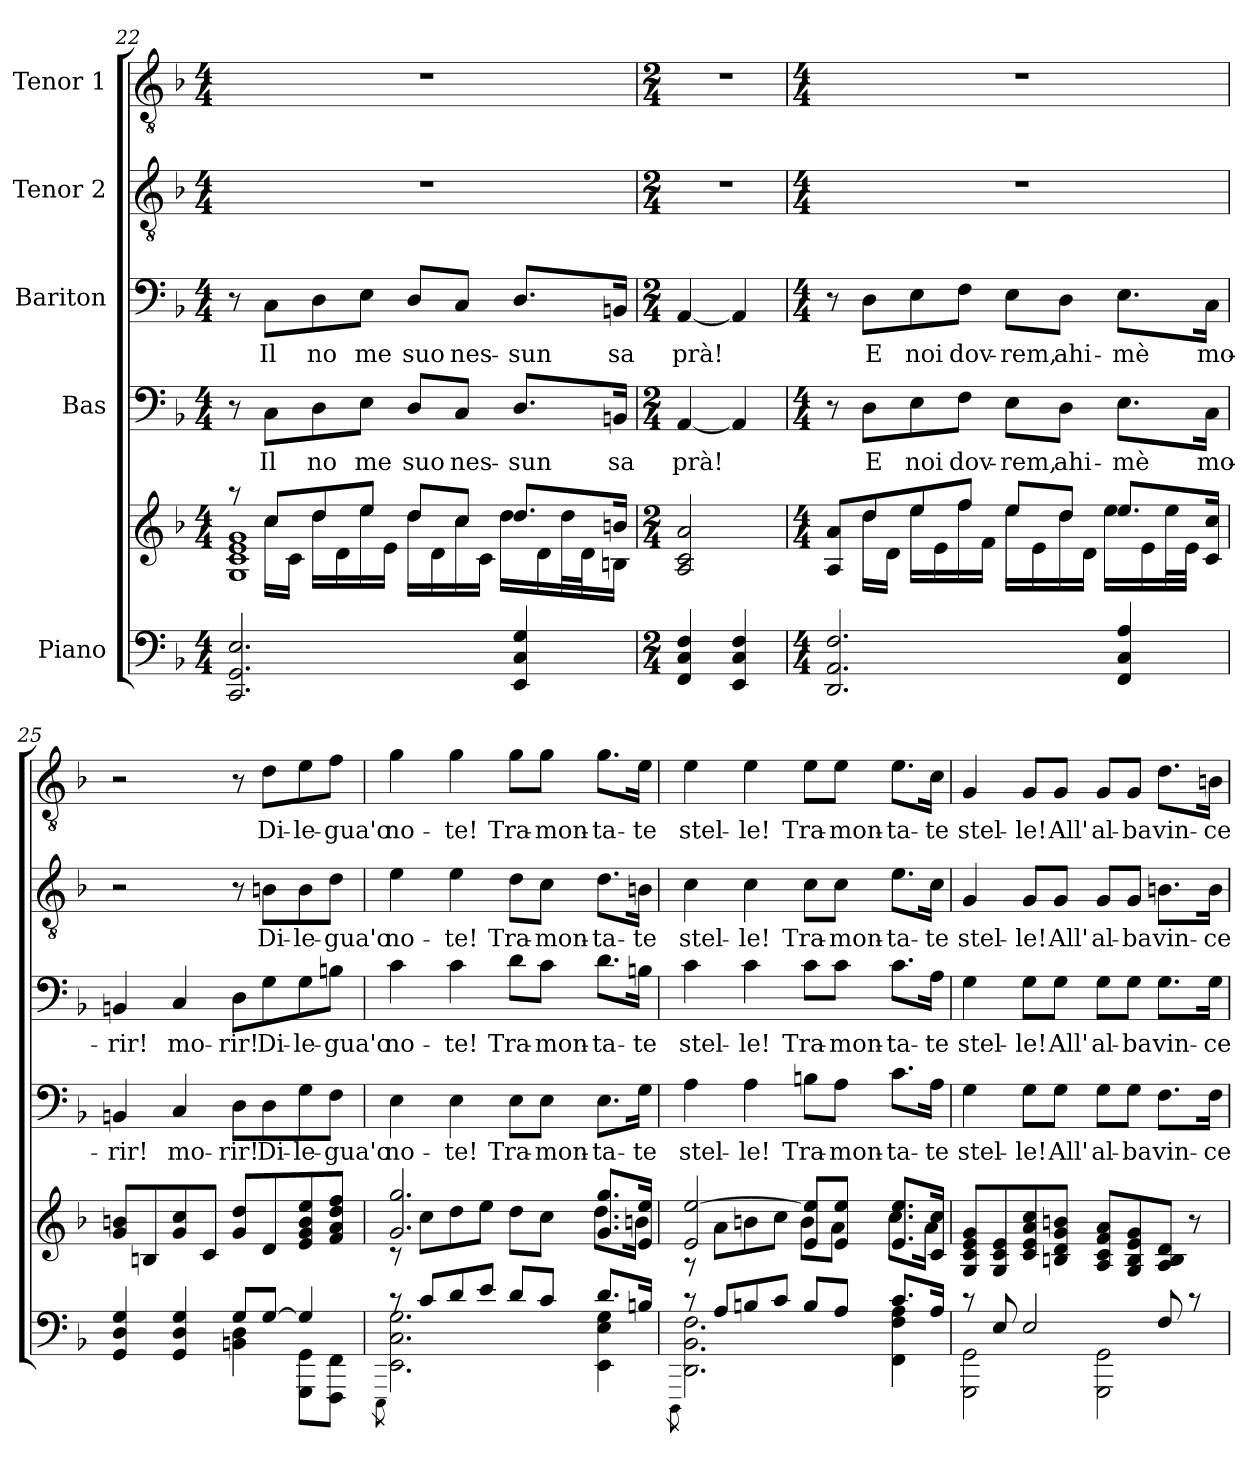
**kern	**kern	**kern	**text	**kern	**text	**kern	**text	**kern	**text
*part5	*part5	*part4	*part4	*part3	*part3	*part2	*part2	*part1	*part1
*staff6	*staff5	*staff4	*staff4	*staff3	*staff3	*staff2	*staff2	*staff1	*staff1
*I"Piano	*	*I"Bas	*	*I"Bariton	*	*I"Tenor 2	*	*I"Tenor 1	*
!!LO:LB:g=z
*clefF4	*clefG2	*clefF4	*	*clefF4	*	*clefGv2	*	*clefGv2	*
*k[b-]	*k[b-]	*k[b-]	*	*k[b-]	*	*k[b-]	*	*k[b-]	*
*F:	*F:	*F:	*	*F:	*	*F:	*	*F:	*
*M4/4	*M4/4	*M4/4	*	*M4/4	*	*M4/4	*	*M4/4	*
=22	=22	=22	=22	=22	=22	=22	=22	=22	=22
*	*^	*	*	*	*	*	*	*	*
*	*	*^	*	*	*	*	*	*	*	*
2.CC/ 2.GG/ 2.E/	8raa	8ryy	1G 1c 1e 1g	8r	.	8r	.	1r	.	1r	.
!	!	!	!	!	!LO:LY:b	!	!LO:LY:b	!	!	!	!
.	8cc/L	16cc\LL	.	8C\L	Il	8C\L	Il	.	.	.	.
.	.	16c\JJ	.	.	.	.	.	.	.	.	.
!	!	!	!	!	!LO:LY:b	!	!LO:LY:b	!	!	!	!
.	8dd/	16dd\LL	.	8D\	no	8D\	no	.	.	.	.
.	.	16d\	.	.	.	.	.	.	.	.	.
!	!	!	!	!	!LO:LY:b	!	!LO:LY:b	!	!	!	!
.	8ee/J	16ee\	.	8E\J	me	8E\J	me	.	.	.	.
.	.	16e\JJ	.	.	.	.	.	.	.	.	.
!	!	!	!	!	!LO:LY:b	!	!LO:LY:b	!	!	!	!
.	8dd/L	16dd\LL	.	8D/L	suo	8D/L	suo	.	.	.	.
.	.	16d\	.	.	.	.	.	.	.	.	.
!	!	!	!	!	!LO:LY:b	!	!LO:LY:b	!	!	!	!
.	8cc/J	16cc\	.	8C/J	nes-	8C/J	nes-	.	.	.	.
.	.	16c\JJ	.	.	.	.	.	.	.	.	.
!	!	!	!	!	!LO:LY:b	!	!LO:LY:b	!	!	!	!
4EE/ 4C/ 4G/	8.dd/L	16dd\LL	.	8.D/L	-sun	8.D/L	-sun	.	.	.	.
.	.	16d\	.	.	.	.	.	.	.	.	.
.	.	32dd\L	.	.	.	.	.	.	.	.	.
.	.	32d\J	.	.	.	.	.	.	.	.	.
!	!	!	!	!	!LO:LY:b	!	!LO:LY:b	!	!	!	!
.	16bn/Jk	16Bn\JJ	.	16BBn/Jk	sa	16BBn/Jk	sa	.	.	.	.
*	*v	*v	*v	*	*	*	*	*	*	*	*
=23	=23	=23	=23	=23	=23	=23	=23	=23	=23
*M2/4	*M2/4	*M2/4	*	*M2/4	*	*M2/4	*	*M2/4	*
*	*^	*	*	*	*	*	*	*	*
!	!	!	!	!LO:LY:b	!	!LO:LY:b	!	!	!	!
*	*v	*v	*	*	*	*	*	*	*	*
4FF/ 4C/ 4F/	2A/ 2c/ 2a/	[4AA/	prà!	[4AA/	prà!	2r	.	2r	.
4EE/ 4C/ 4F/	.	4AA/]	.	4AA/]	.	.	.	.	.
=24	=24	=24	=24	=24	=24	=24	=24	=24	=24
*M4/4	*M4/4	*M4/4	*	*M4/4	*	*M4/4	*	*M4/4	*
*	*^	*	*	*	*	*	*	*	*
2.DD/ 2.AA/ 2.F/	8A/ 8a/L	8ryy	8r	.	8r	.	1r	.	1r	.
!	!	!	!	!LO:LY:b	!	!LO:LY:b	!	!	!	!
.	8dd/	16dd\LL	8D\L	E	8D\L	E	.	.	.	.
.	.	16d\JJ	.	.	.	.	.	.	.	.
!	!	!	!	!LO:LY:b	!	!LO:LY:b	!	!	!	!
.	8ee/	16ee\LL	8E\	noi	8E\	noi	.	.	.	.
.	.	16e\	.	.	.	.	.	.	.	.
!	!	!	!	!LO:LY:b	!	!LO:LY:b	!	!	!	!
.	8ff/J	16ff\	8F\J	dov-	8F\J	dov-	.	.	.	.
.	.	16f\JJ	.	.	.	.	.	.	.	.
!	!	!	!	!LO:LY:b	!	!LO:LY:b	!	!	!	!
.	8ee/L	16ee\LL	8E\L	-rem,	8E\L	-rem,	.	.	.	.
.	.	16e\	.	.	.	.	.	.	.	.
!	!	!	!	!LO:LY:b	!	!LO:LY:b	!	!	!	!
.	8dd/J	16dd\	8D\J	ahi-	8D\J	ahi-	.	.	.	.
.	.	16d\JJ	.	.	.	.	.	.	.	.
!	!	!	!	!LO:LY:b	!	!LO:LY:b	!	!	!	!
4FF/ 4C/ 4A/	8.ee/L	16ee\LL	8.E\L	-mè	8.E\L	-mè	.	.	.	.
.	.	16e\	.	.	.	.	.	.	.	.
.	.	32ee\L	.	.	.	.	.	.	.	.
.	.	32e\JJJ	.	.	.	.	.	.	.	.
!	!	!	!	!LO:LY:b	!	!LO:LY:b	!	!	!	!
.	16c/ 16cc/Jk	16ryy	16C\Jk	mo-	16C\Jk	mo-	.	.	.	.
!!LO:PB:g=z
=25	=25	=25	=25	=25	=25	=25	=25	=25	=25	=25
*^	*	*	*	*	*	*	*	*	*	*
!	!	!	!	!	!LO:LY:b	!	!LO:LY:b	!	!	!	!
*	*	*v	*v	*	*	*	*	*	*	*	*
4GG/ 4D/ 4G/	2ryy	8g/ 8bn/L	4BBn/	-rir!	4BBn/	-rir!	2r	.	2r	.
.	.	8Bn/	.	.	.	.	.	.	.	.
!	!	!	!	!LO:LY:b	!	!LO:LY:b	!	!	!	!
4GG/ 4D/ 4G/	.	8g/ 8cc/	4C/	mo-	4C/	mo-	.	.	.	.
.	.	8c/J	.	.	.	.	.	.	.	.
!	!	!	!	!LO:LY:b	!	!LO:LY:b	!	!	!	!
8G/L	4BBn\ 4D\	8g/ 8dd/L	8D\L	-rir!	8D\L	-rir!	8r	.	8r	.
!	!	!	!	!LO:LY:b	!	!LO:LY:b	!	!LO:LY:b	!	!LO:LY:b
[8G/J	.	8d/	8D\	Di-	8G\	Di-	8Bn\L	Di-	8d\L	Di-
!	!	!	!	!LO:LY:b	!	!LO:LY:b	!	!LO:LY:b	!	!LO:LY:b
4G/]	8GGG\ 8GG\L	8e/ 8g/ 8b/ 8ee/	8G\	-le-	8G\	-le-	8B\	-le-	8e\	-le-
!	!	!	!	!LO:LY:b	!	!LO:LY:b	!	!LO:LY:b	!	!LO:LY:b
.	8FFF\ 8FF\J	8f/ 8a/ 8dd/ 8ff/J	8F\J	-gua'o	8Bn\J	-gua'o	8d\J	-gua'o	8f\J	-gua'o
=26	=26	=26	=26	=26	=26	=26	=26	=26	=26	=26
.	8qEEE\	.	.	.	.	.	.	.	.	.
*	*	*^	*	*	*	*	*	*	*	*
!	!	!	!	!	!LO:LY:b	!	!LO:LY:b	!	!LO:LY:b	!	!LO:LY:b
8rc	2.EE\ 2.C\ 2.G\	2.g/ 2.gg/	8rc	4E\	no-	4c\	no-	4e\	no-	4g\	no-
8c/L	.	.	8cc\L	.	.	.	.	.	.	.	.
!	!	!	!	!	!LO:LY:b	!	!LO:LY:b	!	!LO:LY:b	!	!LO:LY:b
8d/	.	.	8dd\	4E\	-te!	4c\	-te!	4e\	-te!	4g\	-te!
8e/J	.	.	8ee\J	.	.	.	.	.	.	.	.
!	!	!	!	!	!LO:LY:b	!	!LO:LY:b	!	!LO:LY:b	!	!LO:LY:b
8d/L	.	.	8dd\L	8E\L	Tra-	8d\L	Tra-	8d\L	Tra-	8g\L	Tra-
!	!	!	!	!	!LO:LY:b	!	!LO:LY:b	!	!LO:LY:b	!	!LO:LY:b
8c/J	.	.	8cc\J	8E\J	-mon-	8c\J	-mon-	8c\J	-mon-	8g\J	-mon-
!	!	!	!	!	!LO:LY:b	!	!LO:LY:b	!	!LO:LY:b	!	!LO:LY:b
8.d/L	4EE\ 4E\ 4G\	8.g/ 8.gg/L	8.dd\L	8.E\L	-ta-	8.d\L	-ta-	8.d\L	-ta-	8.g\L	-ta-
!	!	!	!	!	!LO:LY:b	!	!LO:LY:b	!	!LO:LY:b	!	!LO:LY:b
16Bn/Jk	.	16e/ 16ee/Jk	16bn\Jk	16G\Jk	-te	16Bn\Jk	-te	16Bn\Jk	-te	16e\Jk	-te
=27	=27	=27	=27	=27	=27	=27	=27	=27	=27	=27	=27
.	8qDDD\	.	.	.	.	.	.	.	.	.	.
!	!	!	!	!	!LO:LY:b	!	!LO:LY:b	!	!LO:LY:b	!	!LO:LY:b
8rc	2.DD\ 2.BB-\ 2.F\	2e/ [2ee/	8rA	4A\	stel-	4c\	stel-	4c\	stel-	4e\	stel-
8A/L	.	.	8a\L	.	.	.	.	.	.	.	.
!	!	!	!	!	!LO:LY:b	!	!LO:LY:b	!	!LO:LY:b	!	!LO:LY:b
8Bn/	.	.	8bn\	4A\	-le!	4c\	-le!	4c\	-le!	4e\	-le!
8c/J	.	.	8cc\J	.	.	.	.	.	.	.	.
!	!	!	!	!	!LO:LY:b	!	!LO:LY:b	!	!LO:LY:b	!	!LO:LY:b
8B/L	.	8e/ 8ee/]L	8b\L	8Bn\L	Tra-	8c\L	Tra-	8c\L	Tra-	8e\L	Tra-
!	!	!	!	!	!LO:LY:b	!	!LO:LY:b	!	!LO:LY:b	!	!LO:LY:b
8A/J	.	8e/ 8ee/J	8a\J	8A\J	-mon-	8c\J	-mon-	8c\J	-mon-	8e\J	-mon-
!	!	!	!	!	!LO:LY:b	!	!LO:LY:b	!	!LO:LY:b	!	!LO:LY:b
8.c/L	4FF\ 4F\ 4A\	8.e/ 8.ee/L	8.cc\L	8.c\L	-ta-	8.c\L	-ta-	8.e\L	-ta-	8.e\L	-ta-
!	!	!	!	!	!LO:LY:b	!	!LO:LY:b	!	!LO:LY:b	!	!LO:LY:b
16A/Jk	.	16c/ 16cc/Jk	16a\Jk	16A\Jk	-te	16A\Jk	-te	16c\Jk	-te	16c\Jk	-te
!!LO:LB:g=z
=28	=28	=28	=28	=28	=28	=28	=28	=28	=28	=28	=28
!	!	!	!	!	!LO:LY:b	!	!LO:LY:b	!	!LO:LY:b	!	!LO:LY:b
*	*	*v	*v	*	*	*	*	*	*	*	*
8rc	2GGG\ 2GG\	8G/ 8c/ 8e/ 8g/L	4G\	stel-	4G\	stel-	4G/	stel-	4G/	stel-
8E/	.	8G/ 8c/ 8e/	.	.	.	.	.	.	.	.
!	!	!	!	!LO:LY:b	!	!LO:LY:b	!	!LO:LY:b	!	!LO:LY:b
2E/	.	8c/ 8e/ 8a/ 8cc/	8G\L	-le!	8G\L	-le!	8G/L	-le!	8G/L	-le!
!	!	!	!	!LO:LY:b	!	!LO:LY:b	!	!LO:LY:b	!	!LO:LY:b
.	.	8Bn/ 8d/ 8g/ 8bn/J	8G\J	All'	8G\J	All'	8G/J	All'	8G/J	All'
!	!	!	!	!LO:LY:b	!	!LO:LY:b	!	!LO:LY:b	!	!LO:LY:b
.	2GGG\ 2GG\	8A/ 8c/ 8f/ 8a/L	8G\L	al-	8G\L	al-	8G/L	al-	8G/L	al-
!	!	!	!	!LO:LY:b	!	!LO:LY:b	!	!LO:LY:b	!	!LO:LY:b
.	.	8G/ 8B/ 8e/ 8g/	8G\J	-ba	8G\J	-ba	8G/J	-ba	8G/J	-ba
!	!	!	!	!LO:LY:b	!	!LO:LY:b	!	!LO:LY:b	!	!LO:LY:b
8F/	.	8A/ 8B/ 8d/J	8.F\L	vin-	8.G\L	vin-	8.Bn\L	vin-	8.d\L	vin-
8rc	.	8r	.	.	.	.	.	.	.	.
!	!	!	!	!LO:LY:b	!	!LO:LY:b	!	!LO:LY:b	!	!LO:LY:b
.	.	.	16F\Jk	-ce-	16G\Jk	-ce-	16B\Jk	-ce-	16Bn\Jk	-ce-
*v	*v	*	*	*	*	*	*	*	*	*
=	=	=	=	=	=	=	=	=	=
*-	*-	*-	*-	*-	*-	*-	*-	*-	*-
